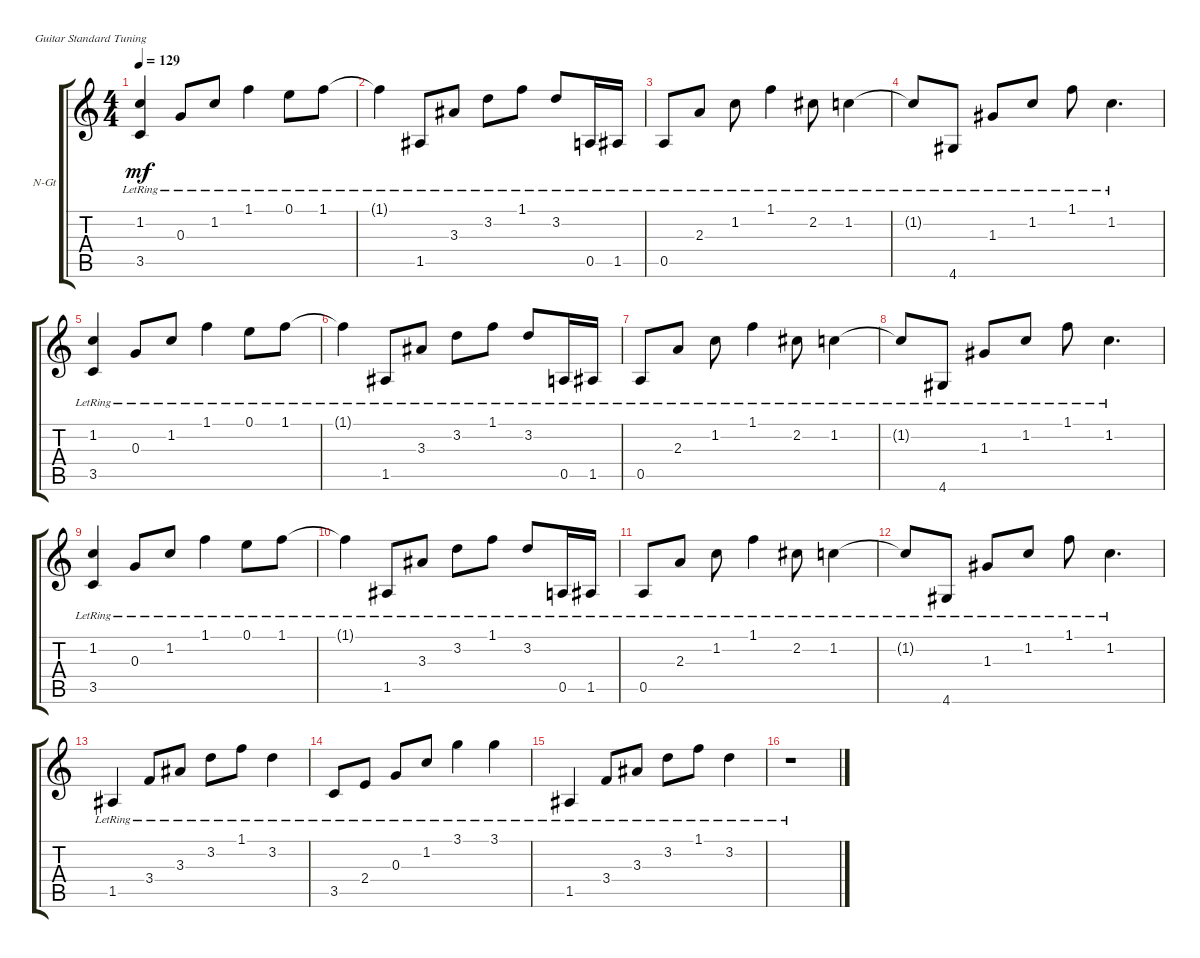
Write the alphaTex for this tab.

\defaultSystemsLayout 4
\bracketExtendMode groupsimilarinstruments
\firstSystemTrackNameOrientation horizontal
\otherSystemsTrackNameOrientation horizontal
\track ("Criss Gutar 1" "N-Gt") {instrument acousticguitarnylon}
\staff {score tabs}
\tuning (E4 B3 G3 D3 A2 E2)
\ts (4 4)
\tempo 129
\clef g2
\ks c
(3.5 1.2{lr}).4{dy mf} 0.3{lr}.8 1.2{lr}.8 1.1{lr}.4 0.1{lr}.8 1.1{lr}.8 |
1.1{lr t}.4 1.5{lr}.8 3.3{lr}.8 3.2{lr}.8 1.1{lr}.8 3.2{lr}.8 0.5{lr}.16 1.5{lr}.16 |
0.5{lr}.8 2.3{lr}.8 1.2{lr}.8 1.1{lr}.4 2.2{lr}.8 1.2{lr}.4 |
1.2{lr t}.8 4.6{lr}.8 1.3{lr}.8 1.2{lr}.8 1.1{lr}.8 1.2{lr}.4{d} |
(3.5 1.2{lr}).4 0.3{lr}.8 1.2{lr}.8 1.1{lr}.4 0.1{lr}.8 1.1{lr}.8 |
1.1{lr t}.4 1.5{lr}.8 3.3{lr}.8 3.2{lr}.8 1.1{lr}.8 3.2{lr}.8 0.5{lr}.16 1.5{lr}.16 |
0.5{lr}.8 2.3{lr}.8 1.2{lr}.8 1.1{lr}.4 2.2{lr}.8 1.2{lr}.4 |
1.2{lr t}.8 4.6{lr}.8 1.3{lr}.8 1.2{lr}.8 1.1{lr}.8 1.2{lr}.4{d} |
(3.5 1.2{lr}).4 0.3{lr}.8 1.2{lr}.8 1.1{lr}.4 0.1{lr}.8 1.1{lr}.8 |
1.1{lr t}.4 1.5{lr}.8 3.3{lr}.8 3.2{lr}.8 1.1{lr}.8 3.2{lr}.8 0.5{lr}.16 1.5{lr}.16 |
0.5{lr}.8 2.3{lr}.8 1.2{lr}.8 1.1{lr}.4 2.2{lr}.8 1.2{lr}.4 |
1.2{lr t}.8 4.6{lr}.8 1.3{lr}.8 1.2{lr}.8 1.1{lr}.8 1.2{lr}.4{d} |
1.5{lr}.4 3.4{lr}.8 3.3{lr}.8 3.2{lr}.8 1.1{lr}.8 3.2{lr}.4 |
3.5{lr}.8 2.4{lr}.8 0.3{lr}.8 1.2{lr}.8 3.1{lr}.4 3.1{lr}.4 |
1.5{lr}.4 3.4{lr}.8 3.3{lr}.8 3.2{lr}.8 1.1{lr}.8 3.2{lr}.4 |
r.1
